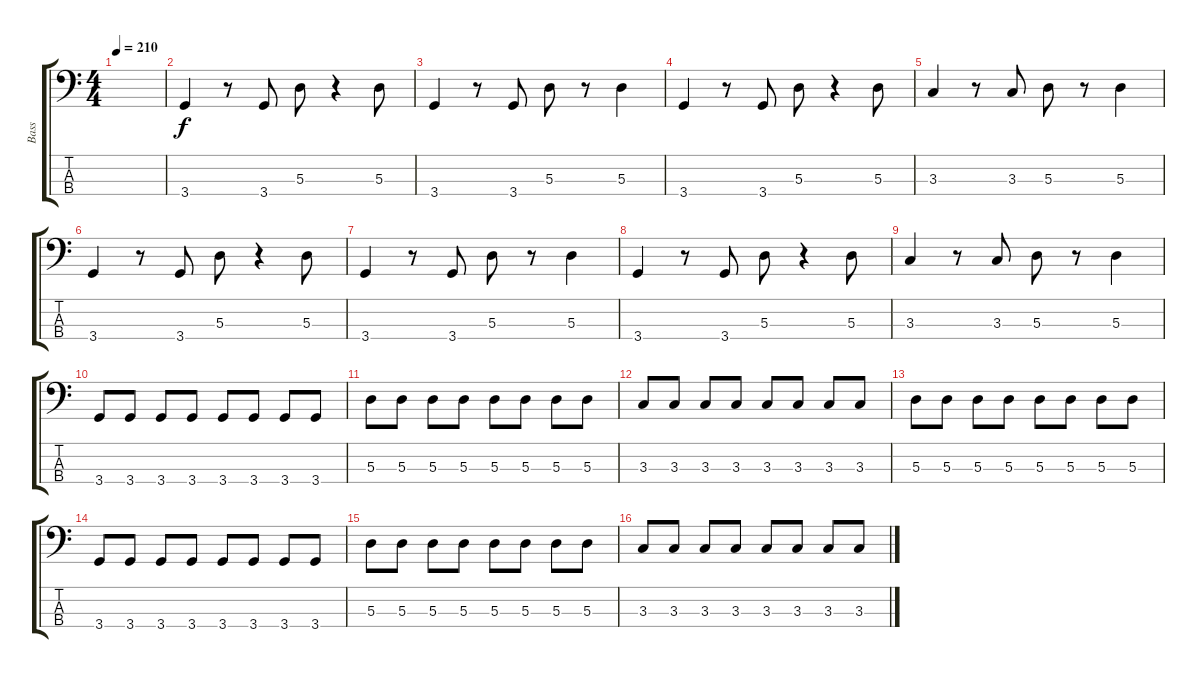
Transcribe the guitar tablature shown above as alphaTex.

\track ("Bass" "Bass") {instrument slapbass1}
\staff {score tabs}
\tuning (G2 D2 A1 E1) {hide}
\ts (4 4)
\tempo 210
\clef f4
\ks c
|
3.4.4 r.8 3.4.8 5.3.8 r.4 5.3.8 |
3.4.4 r.8 3.4.8 5.3.8 r.8 5.3.4 |
3.4.4 r.8 3.4.8 5.3.8 r.4 5.3.8 |
3.3.4 r.8 3.3.8 5.3.8 r.8 5.3.4 |
3.4.4 r.8 3.4.8 5.3.8 r.4 5.3.8 |
3.4.4 r.8 3.4.8 5.3.8 r.8 5.3.4 |
3.4.4 r.8 3.4.8 5.3.8 r.4 5.3.8 |
3.3.4 r.8 3.3.8 5.3.8 r.8 5.3.4 |
3.4.8 3.4.8 3.4.8 3.4.8 3.4.8 3.4.8 3.4.8 3.4.8 |
5.3.8 5.3.8 5.3.8 5.3.8 5.3.8 5.3.8 5.3.8 5.3.8 |
3.3.8 3.3.8 3.3.8 3.3.8 3.3.8 3.3.8 3.3.8 3.3.8 |
5.3.8 5.3.8 5.3.8 5.3.8 5.3.8 5.3.8 5.3.8 5.3.8 |
3.4.8 3.4.8 3.4.8 3.4.8 3.4.8 3.4.8 3.4.8 3.4.8 |
5.3.8 5.3.8 5.3.8 5.3.8 5.3.8 5.3.8 5.3.8 5.3.8 |
3.3.8 3.3.8 3.3.8 3.3.8 3.3.8 3.3.8 3.3.8 3.3.8
